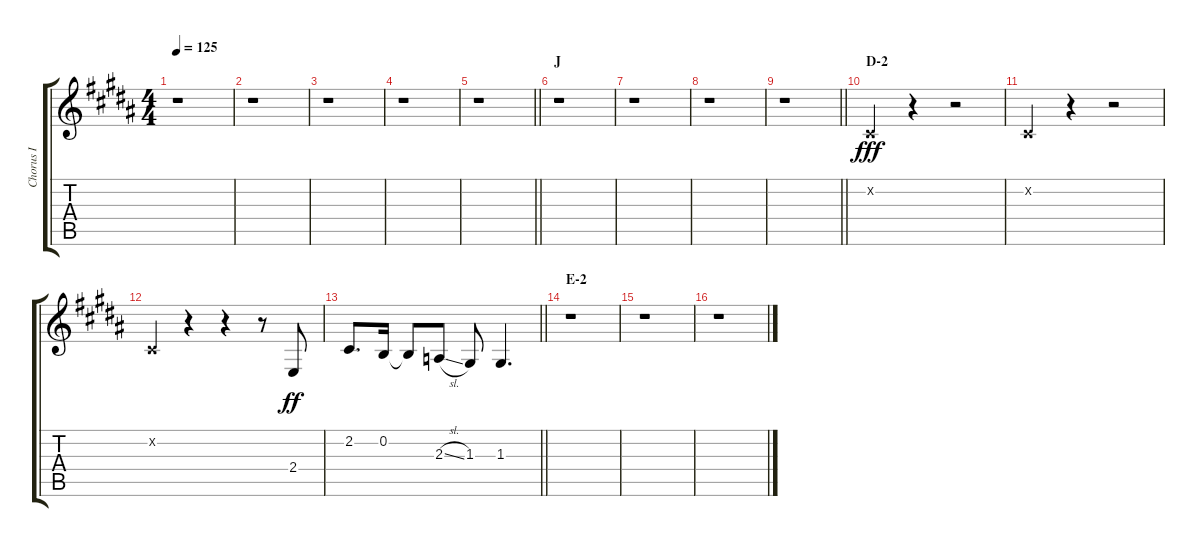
\track ("Chorus I" "Chorus I") {instrument voiceoohs}
\staff {score tabs}
\tuning (E4 B3 G3 D3 A2 E2) {hide}
\ts (4 4)
\tempo 125
\clef g2
\ks b
r.1{dy ff} |
r.1 |
r.1 |
r.1 |
\barLineRight lightlight
r.1 |
\section ("" "J")
r.1 |
r.1 |
r.1 |
\barLineRight lightlight
r.1 |
\section ("" "D-2")
2.2{x}.4{dy fff} r.4 r.2 |
2.2{x}.4 r.4 r.2 |
2.2{x}.4 r.4 r.4 r.8 2.4.8{dy ff} |
\barLineRight lightlight
2.2.8{d} 0.2.16 0.2{t}.8 2.3{sl}.8 1.3.8 1.3.4{d} |
\section ("" "E-2")
r.1 |
r.1 |
r.1
